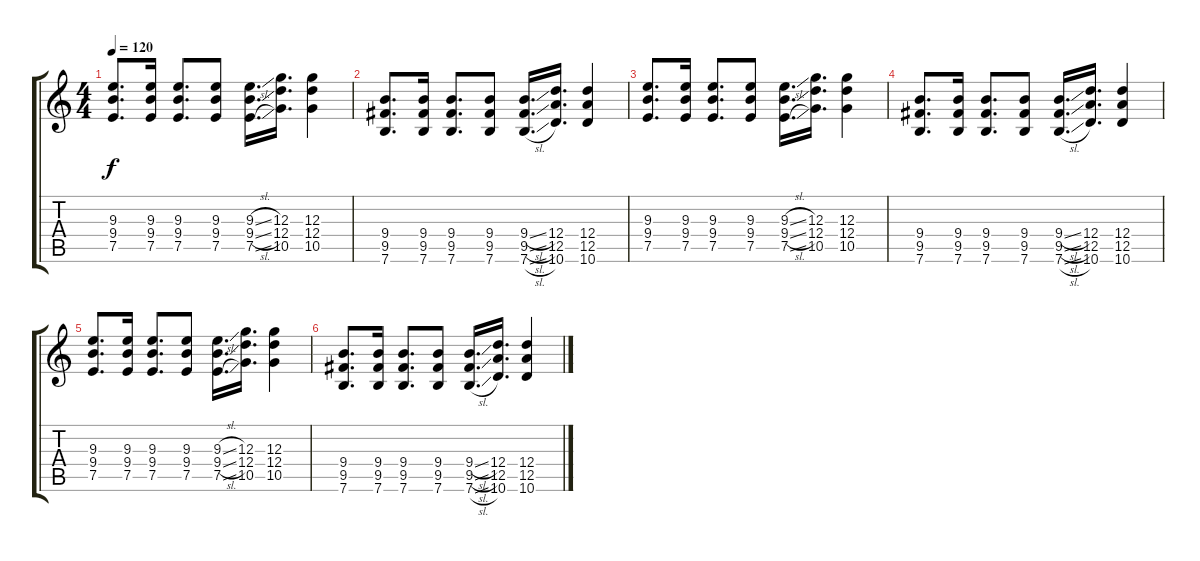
\track "" {instrument distortionguitar}
\staff {score tabs}
\tuning (E4 B3 G3 D3 A2 E2) {hide}
\ts (4 4)
\tempo 120
\clef g2
\ks c
(9.3 9.4 7.5).8{d dy f} (9.3 9.4 7.5).16 (9.3 9.4 7.5).8{d} (9.3 9.4 7.5).8 (9.3{sl} 9.4{sl} 7.5{sl}).16{d} (12.3 12.4 10.5).16{d} (12.3 12.4 10.5).4 |
(9.4 9.5 7.6).8{d} (9.4 9.5 7.6).16 (9.4 9.5 7.6).8{d} (9.4 9.5 7.6).8 (9.4{sl} 9.5{sl} 7.6{sl}).16{d} (12.4 12.5 10.6).16{d} (12.4 12.5 10.6).4 |
(9.3 9.4 7.5).8{d} (9.3 9.4 7.5).16 (9.3 9.4 7.5).8{d} (9.3 9.4 7.5).8 (9.3{sl} 9.4{sl} 7.5{sl}).16{d} (12.3 12.4 10.5).16{d} (12.3 12.4 10.5).4 |
(9.4 9.5 7.6).8{d} (9.4 9.5 7.6).16 (9.4 9.5 7.6).8{d} (9.4 9.5 7.6).8 (9.4{sl} 9.5{sl} 7.6{sl}).16{d} (12.4 12.5 10.6).16{d} (12.4 12.5 10.6).4 |
(9.3 9.4 7.5).8{d} (9.3 9.4 7.5).16 (9.3 9.4 7.5).8{d} (9.3 9.4 7.5).8 (9.3{sl} 9.4{sl} 7.5{sl}).16{d} (12.3 12.4 10.5).16{d} (12.3 12.4 10.5).4 |
(9.4 9.5 7.6).8{d} (9.4 9.5 7.6).16 (9.4 9.5 7.6).8{d} (9.4 9.5 7.6).8 (9.4{sl} 9.5{sl} 7.6{sl}).16{d} (12.4 12.5 10.6).16{d} (12.4 12.5 10.6).4
